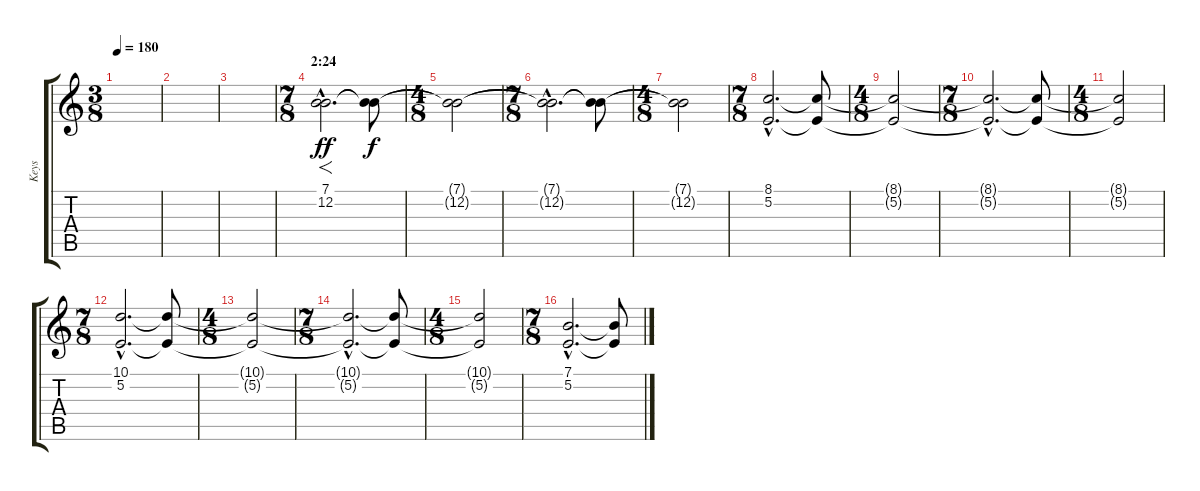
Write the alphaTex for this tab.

\track ("Keys" "Keys") {instrument stringensemble1}
\staff {score tabs}
\tuning (E4 B3 G3 D3 A2 D2) {hide}
\ts (3 8)
\tempo 180
\clef g2
\ks c
|
|
|
\ts (7 8)
\section ("" "2:24")
(7.1{hac} 12.2{hac}).2{f d dy ff instrument lead7fifths} (7.1{t} 12.2{t}).8{dy f} |
\ts (4 8)
(7.1{t} 12.2{t}).2 |
\ts (7 8)
(7.1{hac t} 12.2{hac t}).2{d} (7.1{t} 12.2{t}).8 |
\ts (4 8)
(7.1{t} 12.2{t}).2 |
\ts (7 8)
(8.1{hac} 5.2{hac}).2{d instrument synthstrings1} (8.1{t} 5.2{t}).8 |
\ts (4 8)
(8.1{t} 5.2{t}).2 |
\ts (7 8)
(8.1{hac t} 5.2{hac t}).2{d} (8.1{t} 5.2{t}).8 |
\ts (4 8)
(8.1{t} 5.2{t}).2 |
\ts (7 8)
(10.1{hac} 5.2{hac}).2{d instrument synthstrings1} (10.1{t} 5.2{t}).8 |
\ts (4 8)
(10.1{t} 5.2{t}).2 |
\ts (7 8)
(10.1{hac t} 5.2{hac t}).2{d} (10.1{t} 5.2{t}).8 |
\ts (4 8)
(10.1{t} 5.2{t}).2 |
\ts (7 8)
(7.1{hac} 5.2{hac}).2{d instrument synthstrings1} (7.1{t} 5.2{t}).8
